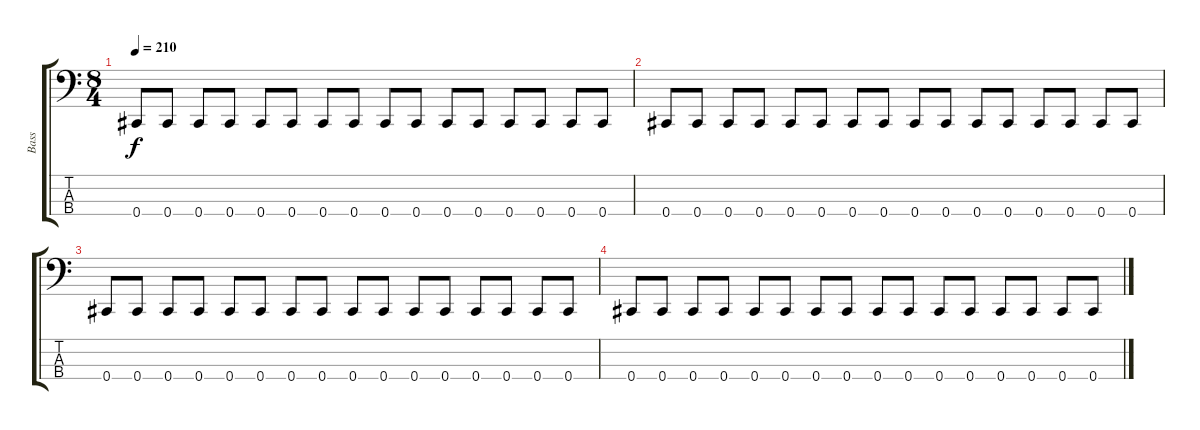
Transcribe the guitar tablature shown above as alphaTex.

\track ("Bass" "Bass") {instrument electricbasspick}
\staff {score tabs}
\tuning (Gb2 Db2 Ab1 Db1) {hide}
\ts (8 4)
\tempo 210
\clef f4
\ks c
0.4.8{dy f} 0.4.8 0.4.8 0.4.8 0.4.8 0.4.8 0.4.8 0.4.8 0.4.8 0.4.8 0.4.8 0.4.8 0.4.8 0.4.8 0.4.8 0.4.8 |
0.4.8 0.4.8 0.4.8 0.4.8 0.4.8 0.4.8 0.4.8 0.4.8 0.4.8 0.4.8 0.4.8 0.4.8 0.4.8 0.4.8 0.4.8 0.4.8 |
0.4.8 0.4.8 0.4.8 0.4.8 0.4.8 0.4.8 0.4.8 0.4.8 0.4.8 0.4.8 0.4.8 0.4.8 0.4.8 0.4.8 0.4.8 0.4.8 |
0.4.8 0.4.8 0.4.8 0.4.8 0.4.8 0.4.8 0.4.8 0.4.8 0.4.8 0.4.8 0.4.8 0.4.8 0.4.8 0.4.8 0.4.8 0.4.8
